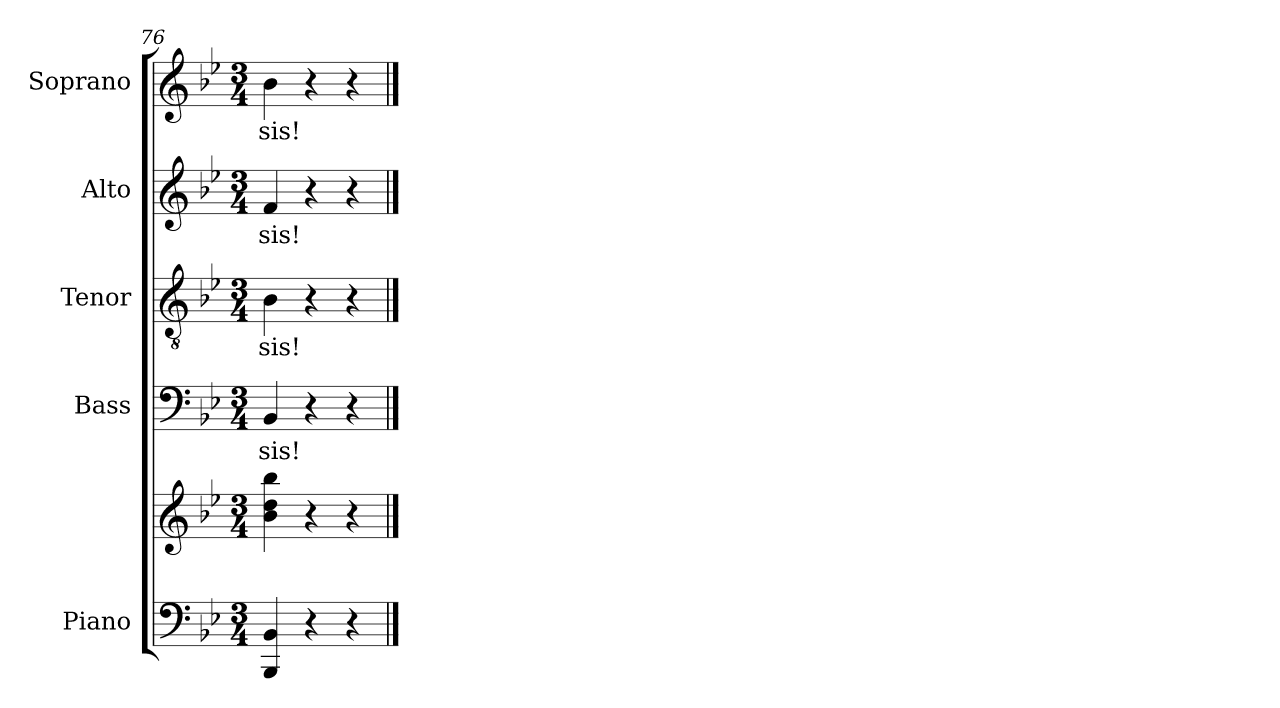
**kern	**kern	**kern	**text	**kern	**text	**kern	**text	**kern	**text
*part5	*part5	*part4	*part4	*part3	*part3	*part2	*part2	*part1	*part1
*staff6	*staff5	*staff4	*staff4	*staff3	*staff3	*staff2	*staff2	*staff1	*staff1
*I"Piano	*	*I"Bass	*	*I"Tenor	*	*I"Alto	*	*I"Soprano	*
*I'Pno.	*	*I'B.	*	*I'T.	*	*I'A.	*	*I'S.	*
*clefF4	*clefG2	*clefF4	*	*clefGv2	*	*clefG2	*	*clefG2	*
*k[b-e-]	*k[b-e-]	*k[b-e-]	*	*k[b-e-]	*	*k[b-e-]	*	*k[b-e-]	*
*B-:	*B-:	*B-:	*	*B-:	*	*B-:	*	*B-:	*
*M3/4	*M3/4	*M3/4	*	*M3/4	*	*M3/4	*	*M3/4	*
=76	=76	=76	=76	=76	=76	=76	=76	=76	=76
!	!	!	!LO:LY:b	!	!LO:LY:b	!	!LO:LY:b	!	!LO:LY:b
4BBB-/ 4BB-/	4b-\ 4dd\ 4bb-\	4BB-/	-sis!	4B-\	-sis!	4f/	-sis!	4b-\	-sis!
4r	4r	4r	.	4r	.	4r	.	4r	.
4r	4r	4r	.	4r	.	4r	.	4r	.
==	==	==	==	==	==	==	==	==	==
*-	*-	*-	*-	*-	*-	*-	*-	*-	*-
